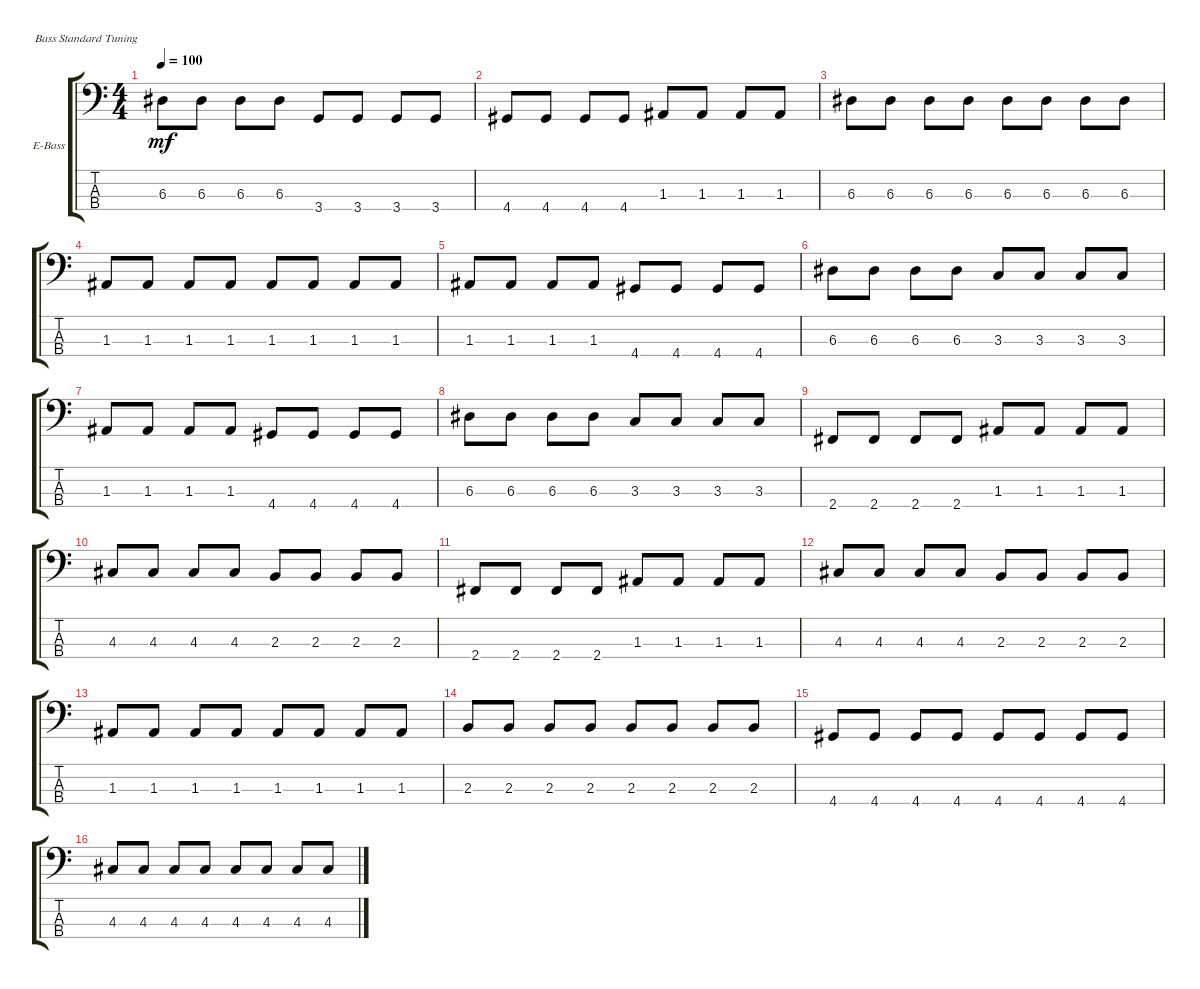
\defaultSystemsLayout 4
\bracketExtendMode groupsimilarinstruments
\firstSystemTrackNameOrientation horizontal
\otherSystemsTrackNameOrientation horizontal
\track ("Electric Bass" "E-Bass") {instrument electricbassfinger}
\staff {score tabs}
\tuning (G2 D2 A1 E1)
\ts (4 4)
\tempo 100
\clef f4
\ks c
6.3.8{dy mf} 6.3.8 6.3.8 6.3.8 3.4.8 3.4.8 3.4.8 3.4.8 |
4.4.8 4.4.8 4.4.8 4.4.8 1.3.8 1.3.8 1.3.8 1.3.8 |
6.3.8 6.3.8 6.3.8 6.3.8 6.3.8 6.3.8 6.3.8 6.3.8 |
1.3.8 1.3.8 1.3.8 1.3.8 1.3.8 1.3.8 1.3.8 1.3.8 |
1.3.8 1.3.8 1.3.8 1.3.8 4.4.8 4.4.8 4.4.8 4.4.8 |
6.3.8 6.3.8 6.3.8 6.3.8 3.3.8 3.3.8 3.3.8 3.3.8 |
1.3.8 1.3.8 1.3.8 1.3.8 4.4.8 4.4.8 4.4.8 4.4.8 |
6.3.8 6.3.8 6.3.8 6.3.8 3.3.8 3.3.8 3.3.8 3.3.8 |
2.4.8 2.4.8 2.4.8 2.4.8 1.3.8 1.3.8 1.3.8 1.3.8 |
4.3.8 4.3.8 4.3.8 4.3.8 2.3.8 2.3.8 2.3.8 2.3.8 |
2.4.8 2.4.8 2.4.8 2.4.8 1.3.8 1.3.8 1.3.8 1.3.8 |
4.3.8 4.3.8 4.3.8 4.3.8 2.3.8 2.3.8 2.3.8 2.3.8 |
1.3.8 1.3.8 1.3.8 1.3.8 1.3.8 1.3.8 1.3.8 1.3.8 |
2.3.8 2.3.8 2.3.8 2.3.8 2.3.8 2.3.8 2.3.8 2.3.8 |
4.4.8 4.4.8 4.4.8 4.4.8 4.4.8 4.4.8 4.4.8 4.4.8 |
4.3.8 4.3.8 4.3.8 4.3.8 4.3.8 4.3.8 4.3.8 4.3.8
